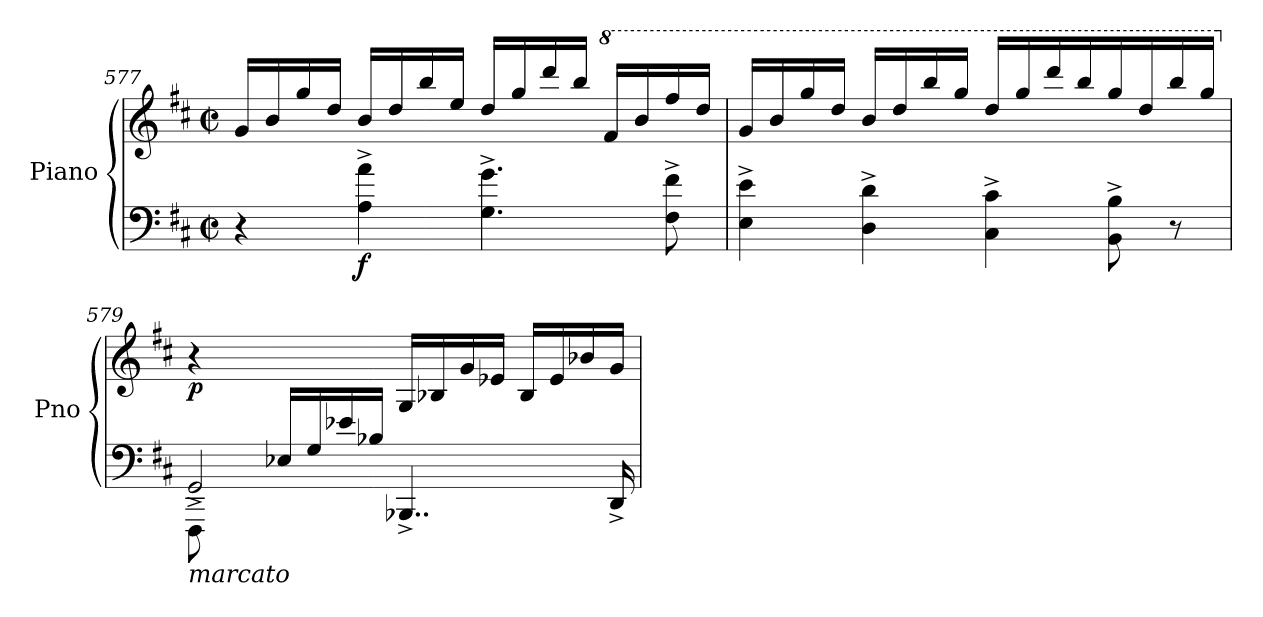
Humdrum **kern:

**kern	**kern	**dynam
*part1	*part1	*part1
*staff2	*staff1	*staff1/2
*I"Piano	*	*
*I'Pno	*	*
!!LO:LB:g=z
*clefF4	*clefG2	*
*k[f#c#]	*k[f#c#]	*
*M2/2	*M2/2	*
*met(c|)	*met(c|)	*
=577	=577	=577
4r	16g/LL	.
.	16b/	.
.	16gg/	.
.	16dd/JJ	.
!	!	!LO:DY:b=2
4A\^ 4a\^	16b/LL	f
.	16dd/	.
.	16bb/	.
.	16ee/JJ	.
4.G\^ 4.g\^	16dd/LL	.
.	16gg/	.
.	16ddd/	.
.	16bb/JJ	.
*	*8va	*
.	16ff#/LL	.
.	16bb/	.
8F#\^ 8f#\^	16fff#/	.
.	16ddd/JJ	.
=578	=578	=578
4E\^ 4e\^	16gg/LL	.
.	16bb/	.
.	16ggg/	.
.	16ddd/JJ	.
4D\^ 4d\^	16bb/LL	.
.	16ddd/	.
.	16bbb/	.
.	16ggg/JJ	.
4C#\^ 4c#\^	16ddd/LL	.
.	16ggg/	.
.	16dddd/	.
.	16bbb/	.
8BB\^ 8B\^	16ggg/	.
.	16ddd/	.
8r	16bbb/	.
.	16ggg/JJ	.
=579	=579	=579
*^	*	*
*	*^	*	*
*	*	*	*X8va	*
!LO:TX:b:i:t=marcato	!	!	!	!
!	!	!	!	!LO:DY:b
4ryy	2GG^/	8FFF#\	4r	p
.	.	2..ryy	.	.
16E-X/LL	.	.	4ryy	.
16G/	.	.	.	.
16e-X/	.	.	.	.
16B-X/JJ	.	.	.	.
2ryy	4..BBB-X^/	.	16G/LL	.
.	.	.	16B-X/	.
.	.	.	16g/	.
.	.	.	16e-X/JJ	.
.	.	.	16B-/LL	.
.	.	.	16e-/	.
.	.	.	16b-X/	.
.	16DD^/	.	16g/JJ	.
*v	*v	*v	*	*
=	=	=
*-	*-	*-
